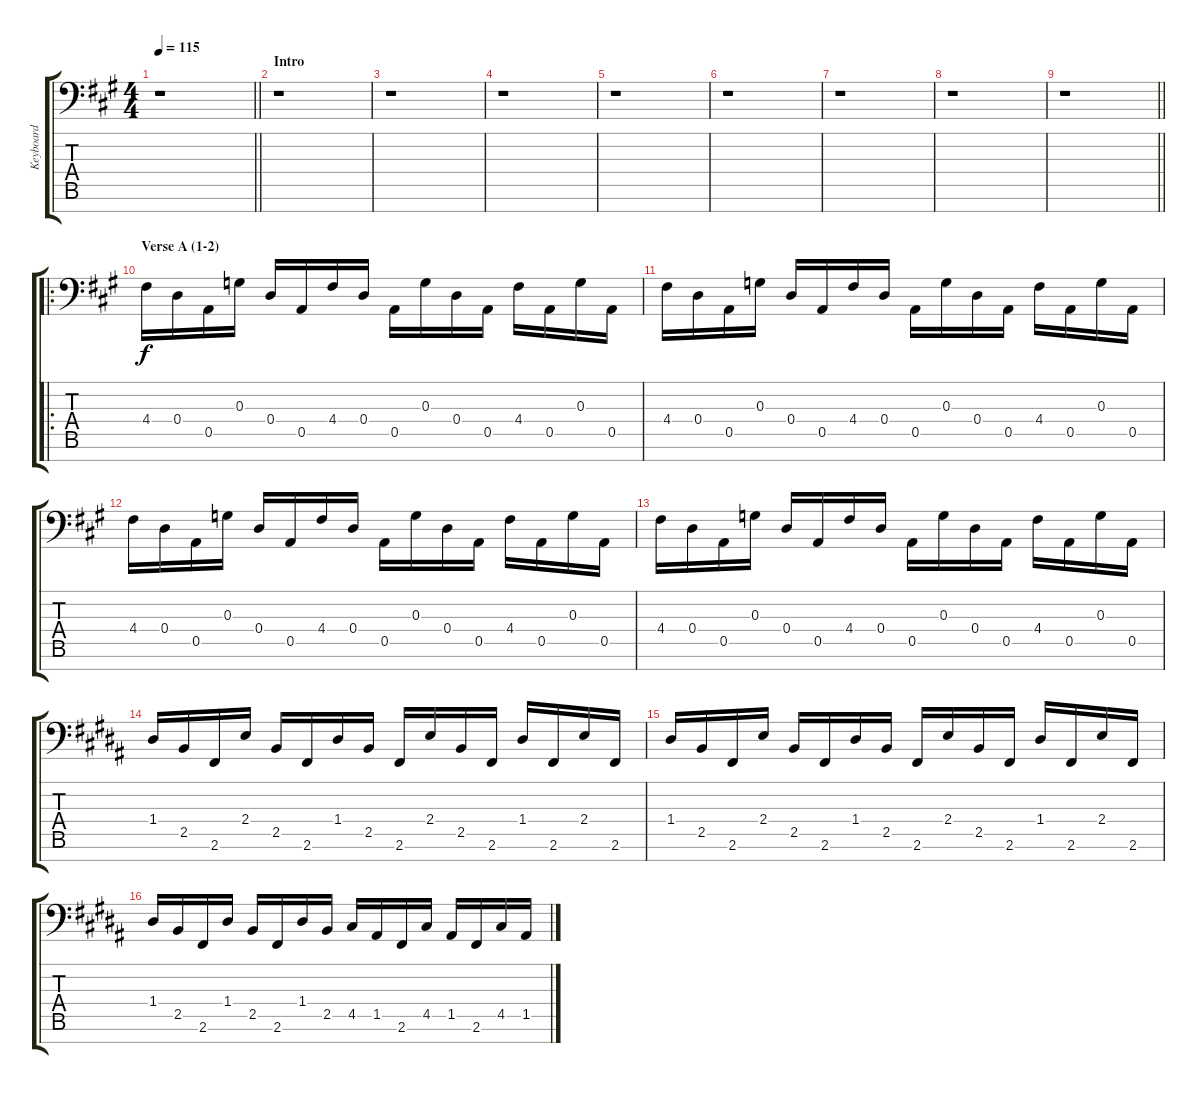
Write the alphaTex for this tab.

\track ("Keyboard" "Keyboard") {instrument clavinet}
\staff {score tabs}
\tuning (E4 B3 G3 D3 A2 E2 E1) {hide}
\ts (4 4)
\tempo 115
\clef f4
\barLineRight lightlight
\ks a
r.1{dy f instrument clavinet} |
\section ("" "Intro")
r.1 |
r.1 |
r.1 |
r.1 |
r.1 |
r.1 |
r.1 |
\barLineRight lightlight
r.1 |
\ro
\section ("" "Verse A (1-2)")
4.4.16 0.4.16 0.5.16 0.3.16 0.4.16 0.5.16 4.4.16 0.4.16 0.5.16 0.3.16 0.4.16 0.5.16 4.4.16 0.5.16 0.3.16 0.5.16 |
4.4.16 0.4.16 0.5.16 0.3.16 0.4.16 0.5.16 4.4.16 0.4.16 0.5.16 0.3.16 0.4.16 0.5.16 4.4.16 0.5.16 0.3.16 0.5.16 |
4.4.16 0.4.16 0.5.16 0.3.16 0.4.16 0.5.16 4.4.16 0.4.16 0.5.16 0.3.16 0.4.16 0.5.16 4.4.16 0.5.16 0.3.16 0.5.16 |
4.4.16 0.4.16 0.5.16 0.3.16 0.4.16 0.5.16 4.4.16 0.4.16 0.5.16 0.3.16 0.4.16 0.5.16 4.4.16 0.5.16 0.3.16 0.5.16 |
\ks b
1.4.16 2.5.16 2.6.16 2.4.16 2.5.16 2.6.16 1.4.16 2.5.16 2.6.16 2.4.16 2.5.16 2.6.16 1.4.16 2.6.16 2.4.16 2.6.16 |
1.4.16 2.5.16 2.6.16 2.4.16 2.5.16 2.6.16 1.4.16 2.5.16 2.6.16 2.4.16 2.5.16 2.6.16 1.4.16 2.6.16 2.4.16 2.6.16 |
1.4.16 2.5.16 2.6.16 1.4.16 2.5.16 2.6.16 1.4.16 2.5.16 4.5.16 1.5.16 2.6.16 4.5.16 1.5.16 2.6.16 4.5.16 1.5.16
